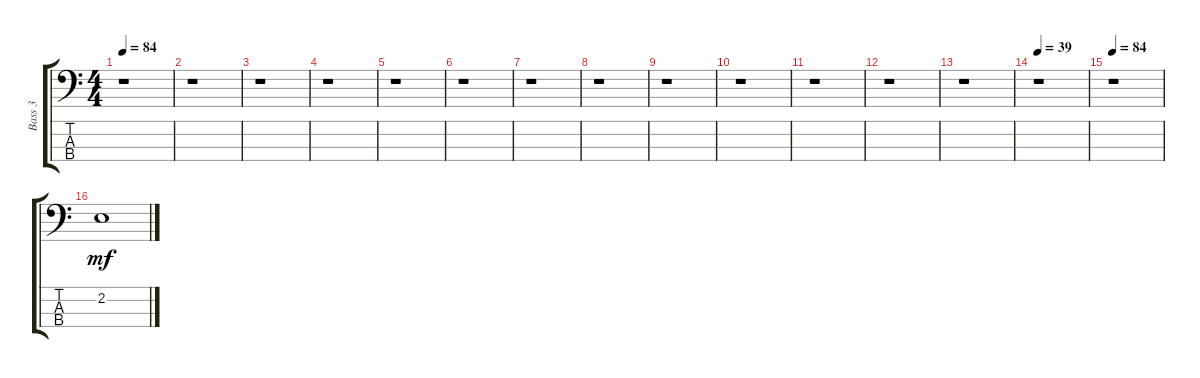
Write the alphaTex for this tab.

\track ("Bass 3" "Bass 3") {instrument fretlessbass}
\staff {score tabs}
\tuning (G2 D2 A1 E1) {hide}
\ts (4 4)
\tempo 84
\clef f4
\ks c
r.1{dy mf} |
r.1 |
r.1 |
r.1 |
r.1 |
r.1 |
r.1 |
r.1 |
r.1 |
r.1 |
r.1 |
r.1 |
r.1 |
\tempo 39
r.1 |
\tempo 84
r.1 |
2.2.1
